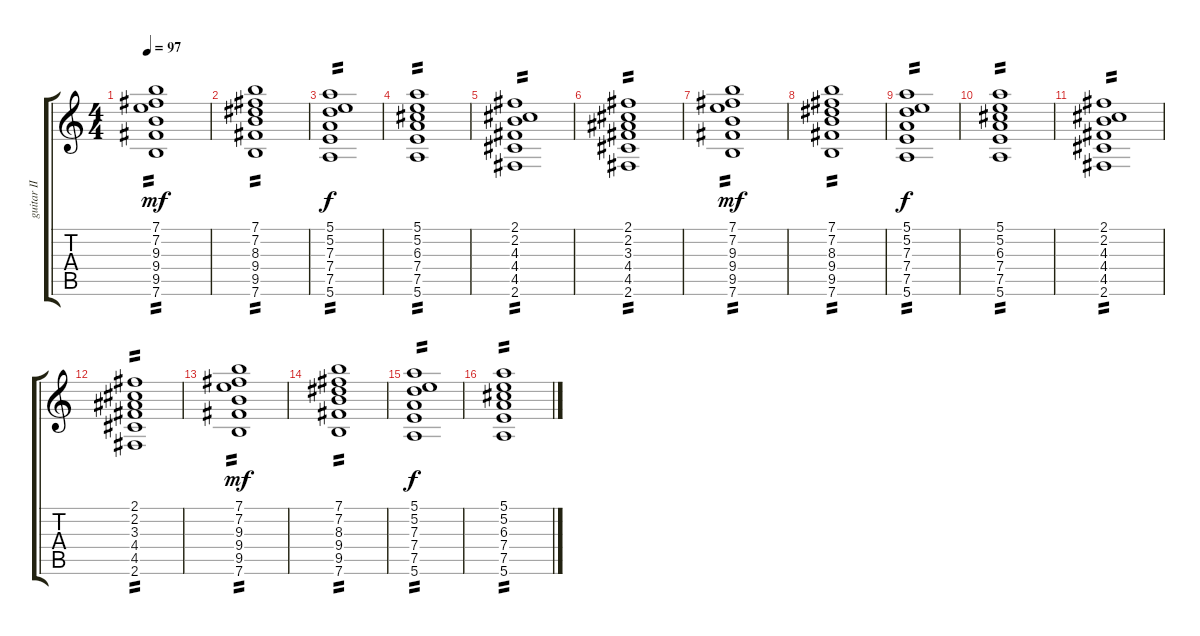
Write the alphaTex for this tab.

\track ("guitar II" "guitar II") {instrument overdrivenguitar}
\staff {score tabs}
\tuning (E4 B3 G3 D3 A2 E2) {hide}
\ts (4 4)
\tempo 97
\clef g2
\ks c
(7.1 7.2 9.3 9.4 9.5 7.6).1{tp 2 dy mf} |
(7.1 7.2 8.3 9.4 9.5 7.6).1{tp 2} |
(5.1 5.2 7.3 7.4 7.5 5.6).1{tp 2 dy f} |
(5.1 5.2 6.3 7.4 7.5 5.6).1{tp 2} |
(2.1 2.2 4.3 4.4 4.5 2.6).1{tp 2} |
(2.1 2.2 3.3 4.4 4.5 2.6).1{tp 2} |
(7.1 7.2 9.3 9.4 9.5 7.6).1{tp 2 dy mf} |
(7.1 7.2 8.3 9.4 9.5 7.6).1{tp 2} |
(5.1 5.2 7.3 7.4 7.5 5.6).1{tp 2 dy f} |
(5.1 5.2 6.3 7.4 7.5 5.6).1{tp 2} |
(2.1 2.2 4.3 4.4 4.5 2.6).1{tp 2} |
(2.1 2.2 3.3 4.4 4.5 2.6).1{tp 2} |
(7.1 7.2 9.3 9.4 9.5 7.6).1{tp 2 dy mf} |
(7.1 7.2 8.3 9.4 9.5 7.6).1{tp 2} |
(5.1 5.2 7.3 7.4 7.5 5.6).1{tp 2 dy f} |
(5.1 5.2 6.3 7.4 7.5 5.6).1{tp 2}
